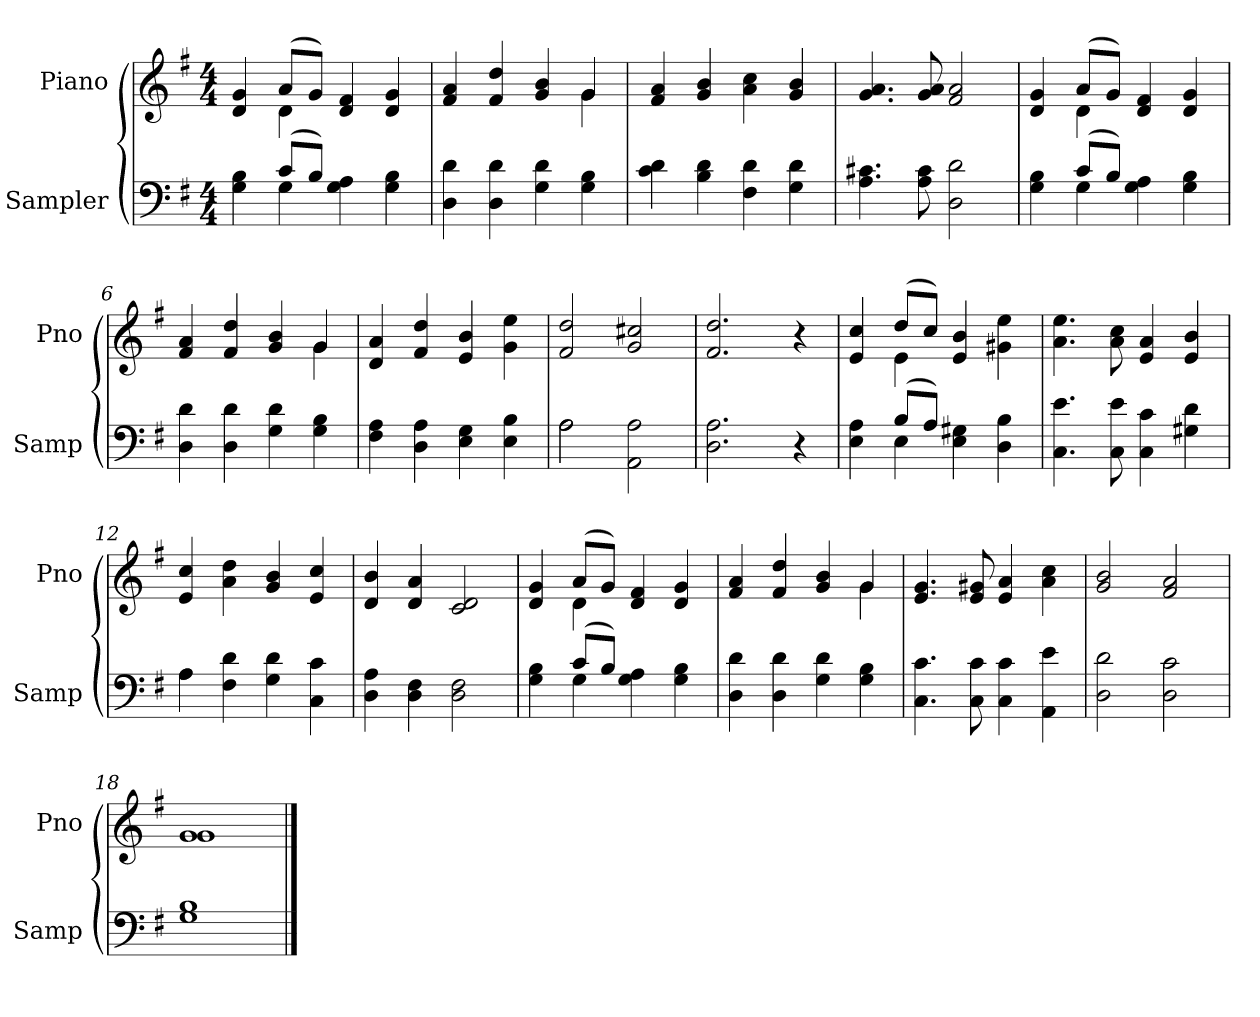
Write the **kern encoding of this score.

**kern	**kern
*part2	*part1
*staff2	*staff1
*I"Sampler	*I"Piano
*I'Samp	*I'Pno
*clefF4	*clefG2
*k[f#]	*k[f#]
*G:	*G:
*M4/4	*M4/4
=1	=1
*^	*^
4G 4B	4ryy	4d 4g	4ryy
(8c/L	4G	(8a/L	4d
8B/J)	.	8g/J)	.
4G 4A	2ryy	4d 4f#	2ryy
4G 4B	.	4d 4g	.
*v	*v	*	*
=2	=2	=2
4D 4d	4f# 4a	2.ryy
4D 4d	4f# 4dd	.
4G 4d	4g 4b	.
4G 4B	4g/	4g
*	*v	*v
=3	=3
4c 4d	4f# 4a
4B 4d	4g 4b
4F# 4d	4a 4cc
4G 4d	4g 4b
=4	=4
4.A 4.c#X	4.g 4.a
8A 8c#	8g 8a
2D 2d	2f# 2a
=5	=5
*^	*^
4G 4B	4ryy	4d 4g	4ryy
(8c/L	4G	(8a/L	4d
8B/J)	.	8g/J)	.
4G 4A	2ryy	4d 4f#	2ryy
4G 4B	.	4d 4g	.
*v	*v	*	*
=6	=6	=6
4D 4d	4f# 4a	2.ryy
4D 4d	4f# 4dd	.
4G 4d	4g 4b	.
4G 4B	4g/	4g
*	*v	*v
=7	=7
4F# 4A	4d 4a
4D 4A	4f# 4dd
4E 4G	4e 4b
4E 4B	4g 4ee
=8	=8
*^	*
2A\	2A	2f# 2dd
2AA 2A	2ryy	2g 2cc#X
*v	*v	*
=9	=9
2.D 2.A	2.f# 2.dd
4r	4r
=10	=10
*^	*^
4E 4A	4ryy	4e 4cc	4ryy
(8B/L	4E	(8dd/L	4e
8A/J)	.	8cc/J)	.
4E 4G#X	2ryy	4e 4b	2ryy
4D 4B	.	4g#X 4ee	.
*v	*v	*	*
*	*v	*v
=11	=11
4.C 4.e	4.a 4.ee
8C 8e	8a 8cc
4C 4c	4e 4a
4G#X 4d	4e 4b
=12	=12
*^	*
4A\	4A	4e 4cc
4F# 4d	2.ryy	4a 4dd
4G 4d	.	4g 4b
4C 4c	.	4e 4cc
*v	*v	*
=13	=13
4D 4A	4d 4b
4D 4F#	4d 4a
2D 2F#	2c 2d
=14	=14
*^	*^
4G 4B	4ryy	4d 4g	4ryy
(8c/L	4G	(8a/L	4d
8B/J)	.	8g/J)	.
4G 4A	2ryy	4d 4f#	2ryy
4G 4B	.	4d 4g	.
*v	*v	*	*
=15	=15	=15
4D 4d	4f# 4a	2.ryy
4D 4d	4f# 4dd	.
4G 4d	4g 4b	.
4G 4B	4g/	4g
*	*v	*v
=16	=16
4.C 4.c	4.e 4.g
8C 8c	8e 8g#X
4C 4c	4e 4a
4AA 4e	4a 4cc
=17	=17
2D 2d	2g 2b
2D 2c	2f# 2a
=18	=18
*	*^
1G 1B	1g/	1g
*	*v	*v
==	==
*-	*-
